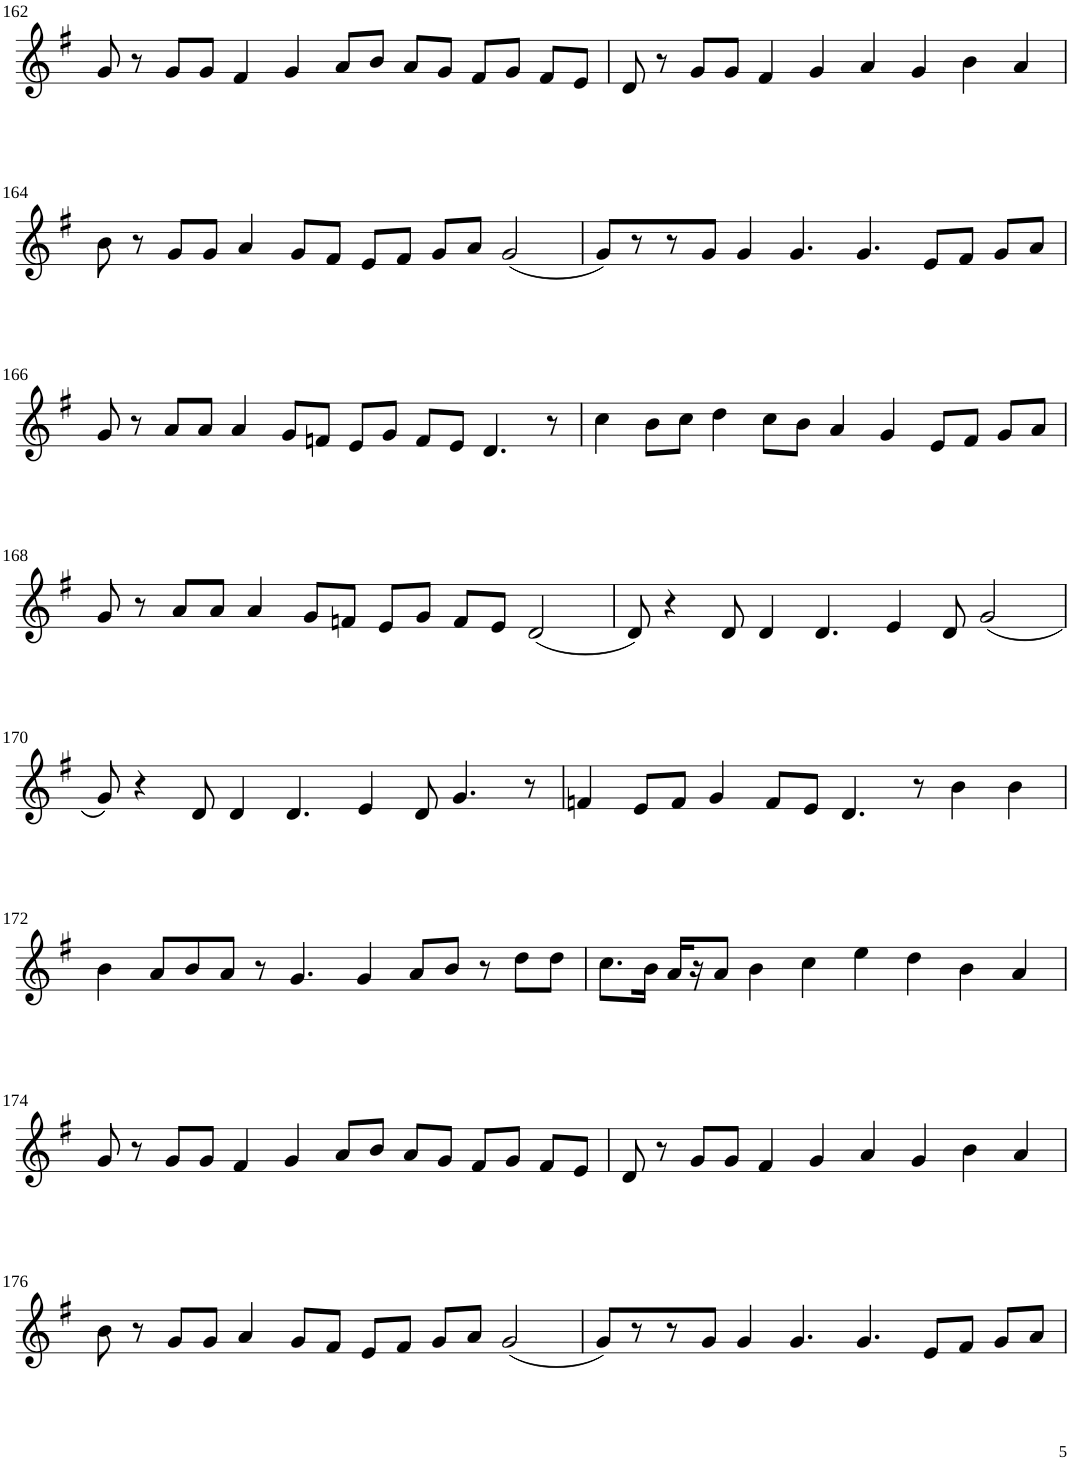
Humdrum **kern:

**kern
*part1
*staff1
*I"Violin
!!LO:PB:g=z
*clefG2
*k[f#]
*G:
*M8/4
=162
8g/
8r
8g/L
8g/J
4f#/
4g/
8a/L
8b/J
8a/L
8g/J
8f#/L
8g/J
8f#/L
8e/J
=163
8d/
8r
8g/L
8g/J
4f#/
4g/
4a/
4g/
4b\
4a/
!!LO:LB:g=z
=164
8b\
8r
8g/L
8g/J
4a/
8g/L
8f#/J
8e/L
8f#/J
8g/L
8a/J
(2g/
=165
8g/L)
8r
8r
8g/J
4g/
4.g/
4.g/
8e/L
8f#/J
8g/L
8a/J
!!LO:LB:g=z
=166
8g/
8r
8a/L
8a/J
4a/
8g/L
8fn/J
8e/L
8g/J
8f/L
8e/J
4.d/
8r
=167
4cc\
8b\L
8cc\J
4dd\
8cc\L
8b\J
4a/
4g/
8e/L
8f#/J
8g/L
8a/J
!!LO:LB:g=z
=168
8g/
8r
8a/L
8a/J
4a/
8g/L
8fn/J
8e/L
8g/J
8f/L
8e/J
(2d/
=169
8d/)
4r
8d/
4d/
4.d/
4e/
8d/
(2g/
!!LO:LB:g=z
=170
8g/)
4r
8d/
4d/
4.d/
4e/
8d/
4.g/
8r
=171
4fn/
8e/L
8f/J
4g/
8f/L
8e/J
4.d/
8r
4b\
4b\
!!LO:LB:g=z
=172
4b\
8a/L
8b/
8a/J
8r
4.g/
4g/
8a/L
8b/J
8r
8dd\L
8dd\J
=173
8.cc\L
16b\Jk
16a/LL
16r
8a/J
4b\
4cc\
4ee\
4dd\
4b\
4a/
!!LO:LB:g=z
=174
8g/
8r
8g/L
8g/J
4f#/
4g/
8a/L
8b/J
8a/L
8g/J
8f#/L
8g/J
8f#/L
8e/J
=175
8d/
8r
8g/L
8g/J
4f#/
4g/
4a/
4g/
4b\
4a/
!!LO:LB:g=z
=176
8b\
8r
8g/L
8g/J
4a/
8g/L
8f#/J
8e/L
8f#/J
8g/L
8a/J
(2g/
=177
8g/L)
8r
8r
8g/J
4g/
4.g/
4.g/
8e/L
8f#/J
8g/L
8a/J
=
*-
